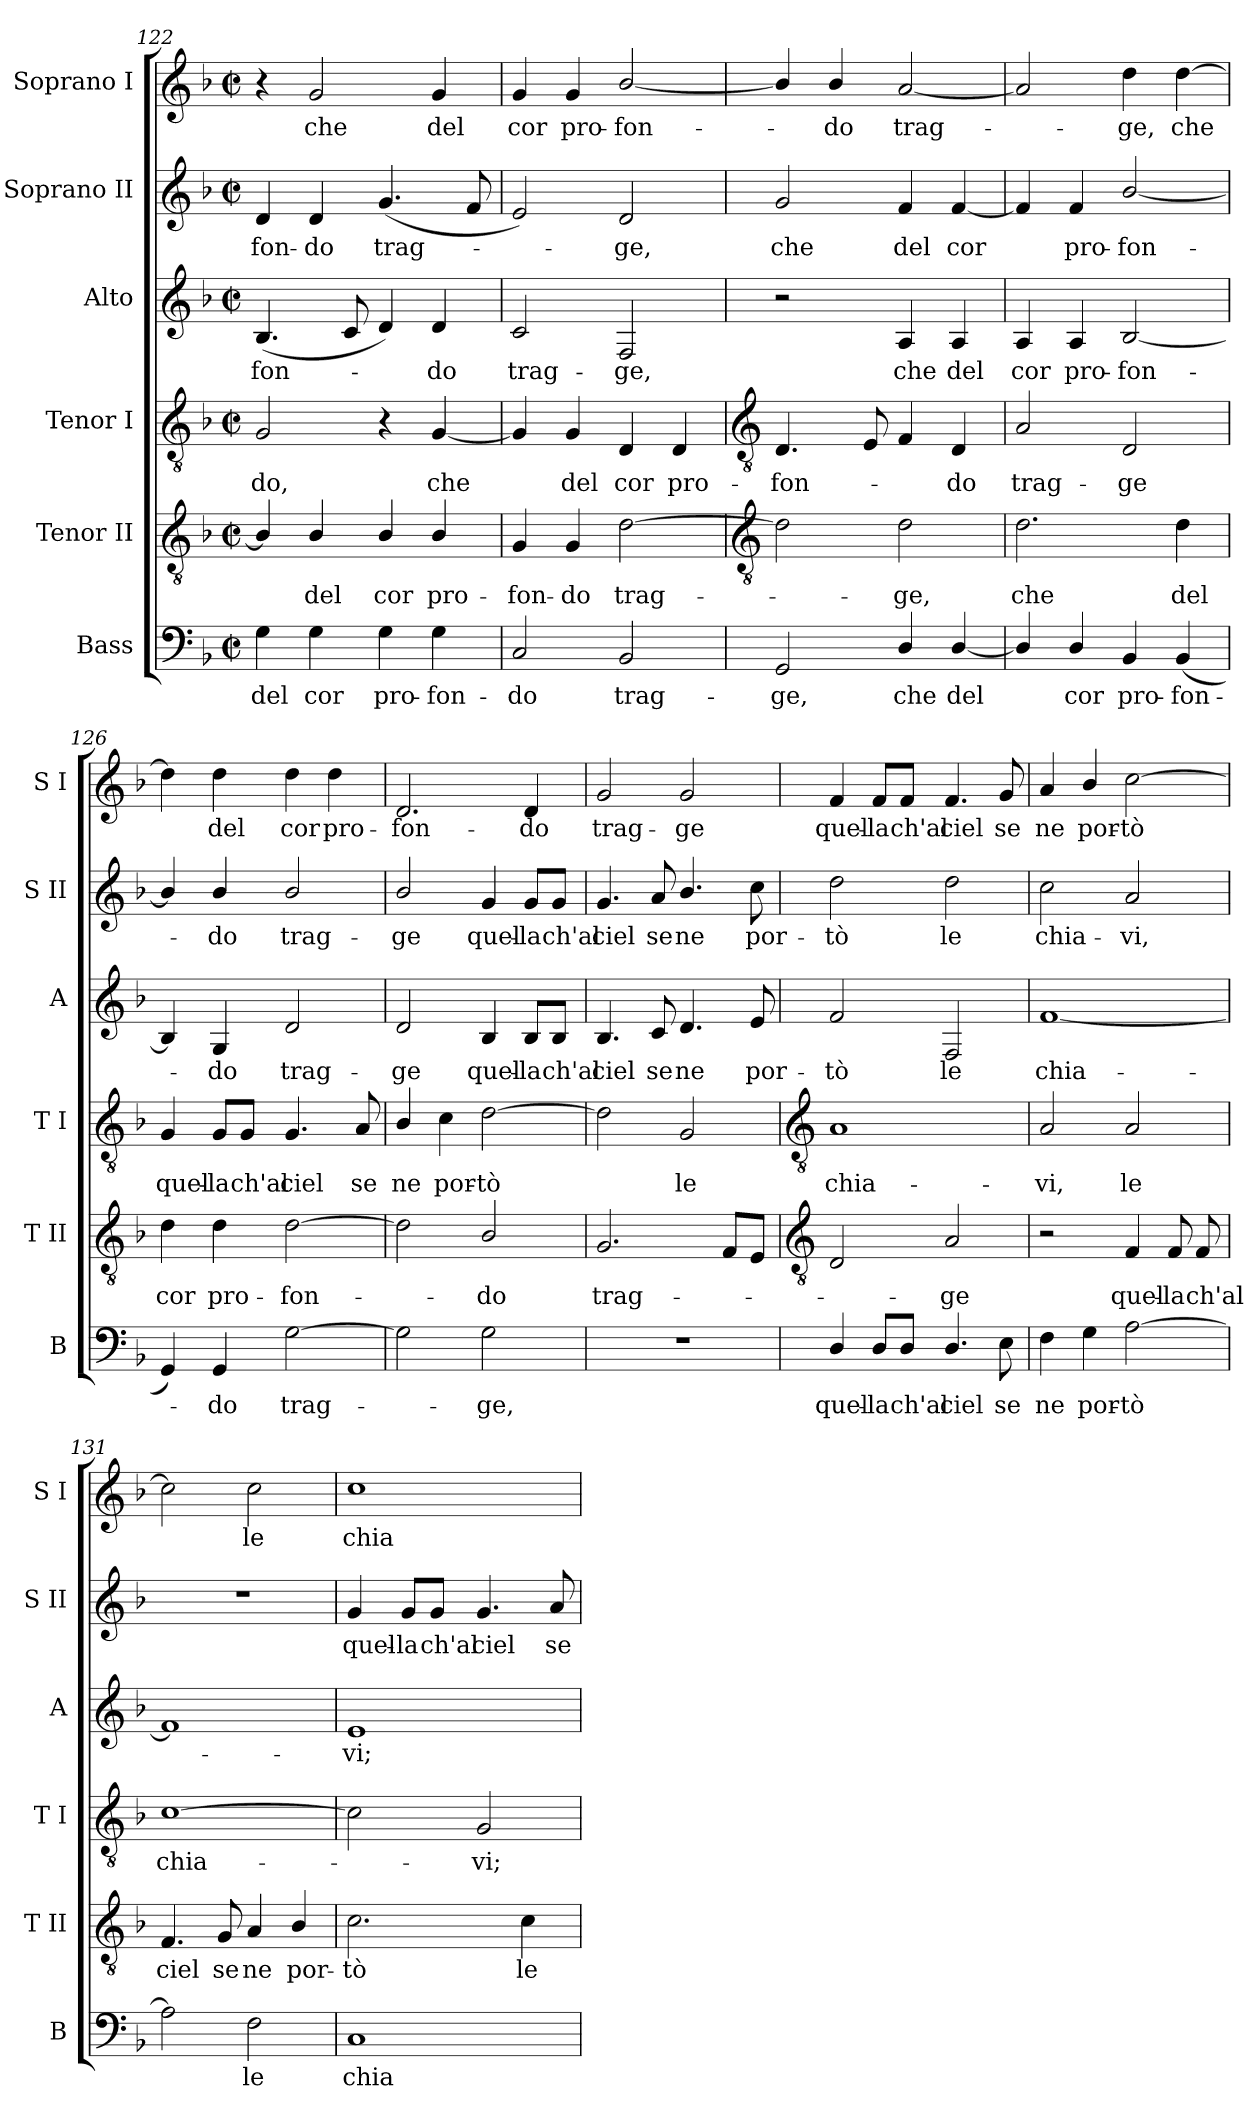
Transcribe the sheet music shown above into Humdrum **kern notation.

**kern	**text	**kern	**text	**kern	**text	**kern	**text	**kern	**text	**kern	**text
*part6	*part6	*part5	*part5	*part4	*part4	*part3	*part3	*part2	*part2	*part1	*part1
*staff6	*staff6	*staff5	*staff5	*staff4	*staff4	*staff3	*staff3	*staff2	*staff2	*staff1	*staff1
*I"Bass	*	*I"Tenor II	*	*I"Tenor I	*	*I"Alto	*	*I"Soprano II	*	*I"Soprano I	*
*I'B	*	*I'T II	*	*I'T I	*	*I'A	*	*I'S II	*	*I'S I	*
*clefF4	*	*clefGv2	*	*clefGv2	*	*clefG2	*	*clefG2	*	*clefG2	*
*k[b-]	*	*k[b-]	*	*k[b-]	*	*k[b-]	*	*k[b-]	*	*k[b-]	*
*F:	*	*F:	*	*F:	*	*F:	*	*F:	*	*F:	*
*M2/2	*	*M2/2	*	*M2/2	*	*M2/2	*	*M2/2	*	*M2/2	*
*met(c|)	*	*met(c|)	*	*met(c|)	*	*met(c|)	*	*met(c|)	*	*met(c|)	*
=122	=122	=122	=122	=122	=122	=122	=122	=122	=122	=122	=122
!	!LO:LY:b	!	!	!	!LO:LY:b	!	!LO:LY:b	!	!LO:LY:b	!	!
4G	del	4B-/]	.	2G	-do,	(<4.B-	-fon-	4d	-fon-	4r	.
!	!LO:LY:b	!	!LO:LY:b	!	!	!	!	!	!LO:LY:b	!	!LO:LY:b
4G	cor	4B-/	del	.	.	.	.	4d	-do	2g	che
.	.	.	.	.	.	8c	.	.	.	.	.
!	!LO:LY:b	!	!LO:LY:b	!	!	!	!	!	!LO:LY:b	!	!
4G	pro-	4B-/	cor	4r	.	4d)	.	(<4.g	trag-	.	.
!	!LO:LY:b	!	!LO:LY:b	!	!LO:LY:b	!	!LO:LY:b	!	!	!	!LO:LY:b
4G	-fon-	4B-/	pro-	[4G	che	4d	do	.	.	4g	del
.	.	.	.	.	.	.	.	8f	.	.	.
=123	=123	=123	=123	=123	=123	=123	=123	=123	=123	=123	=123
!	!LO:LY:b	!	!LO:LY:b	!	!	!	!LO:LY:b	!	!	!	!LO:LY:b
2C	-do	4G	-fon-	4G]	.	2c	trag-	2e)	.	4g	cor
!	!	!	!LO:LY:b	!	!LO:LY:b	!	!	!	!	!	!LO:LY:b
.	.	4G	-do	4G	del	.	.	.	.	4g	pro-
!	!LO:LY:b	!	!LO:LY:b	!	!LO:LY:b	!	!LO:LY:b	!	!LO:LY:b	!	!LO:LY:b
2BB-	trag-	[2d	trag-	4D	cor	2F	-ge,	2d	ge,	[2b-/	-fon-
!	!	!	!	!	!LO:LY:b	!	!	!	!	!	!
.	.	.	.	4D	pro-	.	.	.	.	.	.
!!LO:LB:g=z
=124	=124	=124	=124	=124	=124	=124	=124	=124	=124	=124	=124
*	*	*clefGv2	*	*clefGv2	*	*	*	*	*	*	*
!	!LO:LY:b	!	!	!	!LO:LY:b	!	!	!	!LO:LY:b	!	!
2GG	-ge,	2d]	.	4.D	-fon-	2r	.	2g	che	4b-/]	.
!	!	!	!	!	!	!	!	!	!	!	!LO:LY:b
.	.	.	.	.	.	.	.	.	.	4b-/	do
.	.	.	.	8E	.	.	.	.	.	.	.
!	!LO:LY:b	!	!LO:LY:b	!	!	!	!LO:LY:b	!	!LO:LY:b	!	!LO:LY:b
4D/	che	2d	ge,	4F	.	4A	che	4f	del	[2a	trag-
!	!LO:LY:b	!	!	!	!LO:LY:b	!	!LO:LY:b	!	!LO:LY:b	!	!
[4D/	del	.	.	4D	do	4A	del	[4f	cor	.	.
=125	=125	=125	=125	=125	=125	=125	=125	=125	=125	=125	=125
!	!	!	!LO:LY:b	!	!LO:LY:b	!	!LO:LY:b	!	!	!	!
4D/]	.	2.d	che	2A	trag-	4A	cor	4f]	.	2a]	.
!	!LO:LY:b	!	!	!	!	!	!LO:LY:b	!	!LO:LY:b	!	!
4D/	cor	.	.	.	.	4A	pro-	4f	pro-	.	.
!	!LO:LY:b	!	!	!	!LO:LY:b	!	!LO:LY:b	!	!LO:LY:b	!	!LO:LY:b
4BB-	pro-	.	.	2D	-ge	[2B-	-fon-	[2b-/	-fon-	4dd	ge,
!	!LO:LY:b	!	!LO:LY:b	!	!	!	!	!	!	!	!LO:LY:b
(<4BB-	-fon-	4d	del	.	.	.	.	.	.	[4dd	che
=126	=126	=126	=126	=126	=126	=126	=126	=126	=126	=126	=126
!	!	!	!LO:LY:b	!	!LO:LY:b	!	!	!	!	!	!
4GG)	.	4d	cor	4G	quel-	4B-]	.	4b-/]	.	4dd]	.
!	!LO:LY:b	!	!LO:LY:b	!	!LO:LY:b	!	!LO:LY:b	!	!LO:LY:b	!	!LO:LY:b
4GG	do	4d	pro-	8G/L	-la	4G	do	4b-/	do	4dd	del
!	!	!	!	!	!LO:LY:b	!	!	!	!	!	!
.	.	.	.	8G/J	ch'al	.	.	.	.	.	.
!	!LO:LY:b	!	!LO:LY:b	!	!LO:LY:b	!	!LO:LY:b	!	!LO:LY:b	!	!LO:LY:b
[2G	trag-	[2d	-fon-	4.G	ciel	2d	trag-	2b-/	trag-	4dd	cor
!	!	!	!	!	!	!	!	!	!	!	!LO:LY:b
.	.	.	.	.	.	.	.	.	.	4dd	pro-
!	!	!	!	!	!LO:LY:b	!	!	!	!	!	!
.	.	.	.	8A	se	.	.	.	.	.	.
=127	=127	=127	=127	=127	=127	=127	=127	=127	=127	=127	=127
!	!	!	!	!	!LO:LY:b	!	!LO:LY:b	!	!LO:LY:b	!	!LO:LY:b
2G]	.	2d]	.	4B-/	ne	2d	-ge	2b-/	-ge	2.d	-fon-
!	!	!	!	!	!LO:LY:b	!	!	!	!	!	!
.	.	.	.	4c	por-	.	.	.	.	.	.
!	!LO:LY:b	!	!LO:LY:b	!	!LO:LY:b	!	!LO:LY:b	!	!LO:LY:b	!	!
2G	ge,	2B-/	do	[2d	-tò	4B-	quel-	4g	quel-	.	.
!	!	!	!	!	!	!	!LO:LY:b	!	!LO:LY:b	!	!LO:LY:b
.	.	.	.	.	.	8B-/L	-la	8g/L	-la	4d	-do
!	!	!	!	!	!	!	!LO:LY:b	!	!LO:LY:b	!	!
.	.	.	.	.	.	8B-/J	ch'al	8g/J	ch'al	.	.
=128	=128	=128	=128	=128	=128	=128	=128	=128	=128	=128	=128
!	!	!	!LO:LY:b	!	!	!	!LO:LY:b	!	!LO:LY:b	!	!LO:LY:b
1r	.	2.G	trag-	2d]	.	4.B-	ciel	4.g	ciel	2g	trag-
!	!	!	!	!	!	!	!LO:LY:b	!	!LO:LY:b	!	!
.	.	.	.	.	.	8c	se	8a	se	.	.
!	!	!	!	!	!LO:LY:b	!	!LO:LY:b	!	!LO:LY:b	!	!LO:LY:b
.	.	.	.	2G	le	4.d	ne	4.b-/	ne	2g	-ge
.	.	8FL	.	.	.	.	.	.	.	.	.
!	!	!	!	!	!	!	!LO:LY:b	!	!LO:LY:b	!	!
.	.	8EJ	.	.	.	8e	por-	8cc	por-	.	.
!!LO:LB:g=z
=129	=129	=129	=129	=129	=129	=129	=129	=129	=129	=129	=129
*	*	*clefGv2	*	*clefGv2	*	*	*	*	*	*	*
!	!LO:LY:b	!	!	!	!LO:LY:b	!	!LO:LY:b	!	!LO:LY:b	!	!LO:LY:b
4D/	quel-	2D	.	1A	chia-	2f	-tò	2dd	-tò	4f	quel-
!	!LO:LY:b	!	!	!	!	!	!	!	!	!	!LO:LY:b
8D/L	-la	.	.	.	.	.	.	.	.	8f/L	-la
!	!LO:LY:b	!	!	!	!	!	!	!	!	!	!LO:LY:b
8D/J	ch'al	.	.	.	.	.	.	.	.	8f/J	ch'al
!	!LO:LY:b	!	!LO:LY:b	!	!	!	!LO:LY:b	!	!LO:LY:b	!	!LO:LY:b
4.D/	ciel	2A	ge	.	.	2F	le	2dd	le	4.f	ciel
!	!LO:LY:b	!	!	!	!	!	!	!	!	!	!LO:LY:b
8E	se	.	.	.	.	.	.	.	.	8g	se
=130	=130	=130	=130	=130	=130	=130	=130	=130	=130	=130	=130
!	!LO:LY:b	!	!	!	!LO:LY:b	!	!LO:LY:b	!	!LO:LY:b	!	!LO:LY:b
4F	ne	2r	.	2A	-vi,	[1f	chia-	2cc	chia-	4a	ne
!	!LO:LY:b	!	!	!	!	!	!	!	!	!	!LO:LY:b
4G	por-	.	.	.	.	.	.	.	.	4b-/	por-
!	!LO:LY:b	!	!LO:LY:b	!	!LO:LY:b	!	!	!	!LO:LY:b	!	!LO:LY:b
[2A	-tò	4F	quel-	2A	le	.	.	2a	-vi,	[2cc	-tò
!	!	!	!LO:LY:b	!	!	!	!	!	!	!	!
.	.	8F	-la	.	.	.	.	.	.	.	.
!	!	!	!LO:LY:b	!	!	!	!	!	!	!	!
.	.	8F	ch'al	.	.	.	.	.	.	.	.
=131	=131	=131	=131	=131	=131	=131	=131	=131	=131	=131	=131
!	!	!	!LO:LY:b	!	!LO:LY:b	!	!	!	!	!	!
2A]	.	4.F	ciel	[1c	chia-	1f]	.	1r	.	2cc]	.
!	!	!	!LO:LY:b	!	!	!	!	!	!	!	!
.	.	8G	se	.	.	.	.	.	.	.	.
!	!LO:LY:b	!	!LO:LY:b	!	!	!	!	!	!	!	!LO:LY:b
2F	le	4A	ne	.	.	.	.	.	.	2cc	le
!	!	!	!LO:LY:b	!	!	!	!	!	!	!	!
.	.	4B-/	por-	.	.	.	.	.	.	.	.
=132	=132	=132	=132	=132	=132	=132	=132	=132	=132	=132	=132
!	!LO:LY:b	!	!LO:LY:b	!	!	!	!LO:LY:b	!	!LO:LY:b	!	!LO:LY:b
1C	chia-	2.c	-tò	2c]	.	1e	vi;	4g	quel-	1cc	chia-
!	!	!	!	!	!	!	!	!	!LO:LY:b	!	!
.	.	.	.	.	.	.	.	8g/L	-la	.	.
!	!	!	!	!	!	!	!	!	!LO:LY:b	!	!
.	.	.	.	.	.	.	.	8g/J	ch'al	.	.
!	!	!	!	!	!LO:LY:b	!	!	!	!LO:LY:b	!	!
.	.	.	.	2G	vi;	.	.	4.g	ciel	.	.
!	!	!	!LO:LY:b	!	!	!	!	!	!	!	!
.	.	4c	le	.	.	.	.	.	.	.	.
!	!	!	!	!	!	!	!	!	!LO:LY:b	!	!
.	.	.	.	.	.	.	.	8a	se	.	.
=	=	=	=	=	=	=	=	=	=	=	=
*-	*-	*-	*-	*-	*-	*-	*-	*-	*-	*-	*-
